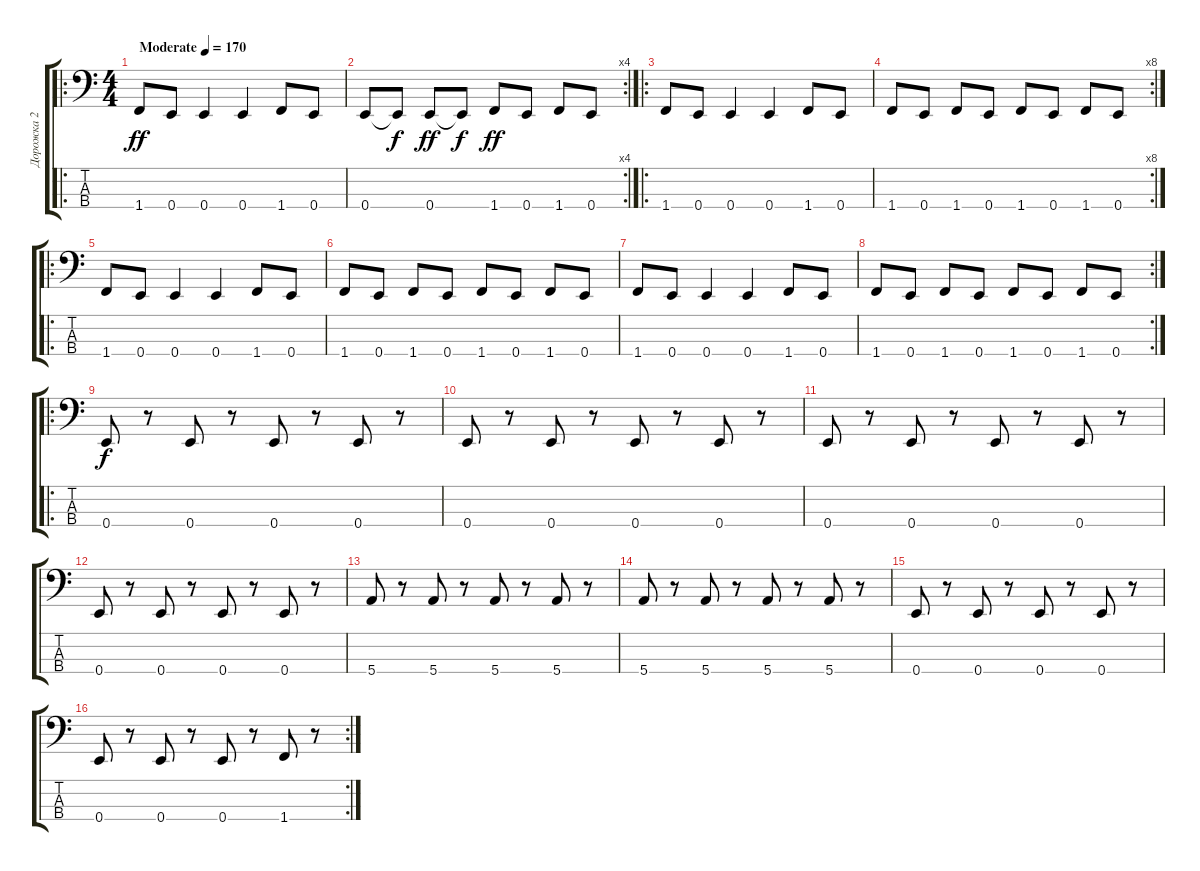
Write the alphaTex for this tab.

\track ("Дорожка 2" "Дорожка 2") {instrument electricbassfinger}
\staff {score tabs}
\tuning (G2 D2 A1 E1) {hide}
\ro
\ts (4 4)
\tempo (170 "Moderate")
\clef f4
\ks c
1.4.8{dy ff instrument electricbassfinger} 0.4.8 0.4.4 0.4.4 1.4.8 0.4.8 |
\rc 4
0.4.8 0.4{t}.8{dy f} 0.4.8{dy ff} 0.4{t}.8{dy f} 1.4.8{dy ff} 0.4.8 1.4.8 0.4.8 |
\ro
1.4.8 0.4.8 0.4.4 0.4.4 1.4.8 0.4.8 |
\rc 8
1.4.8 0.4.8 1.4.8 0.4.8 1.4.8 0.4.8 1.4.8 0.4.8 |
\ro
1.4.8 0.4.8 0.4.4 0.4.4 1.4.8 0.4.8 |
1.4.8 0.4.8 1.4.8 0.4.8 1.4.8 0.4.8 1.4.8 0.4.8 |
1.4.8 0.4.8 0.4.4 0.4.4 1.4.8 0.4.8 |
\rc 2
1.4.8 0.4.8 1.4.8 0.4.8 1.4.8 0.4.8 1.4.8 0.4.8 |
\ro
0.4.8{dy f} r.8 0.4.8 r.8 0.4.8 r.8 0.4.8 r.8 |
0.4.8 r.8 0.4.8 r.8 0.4.8 r.8 0.4.8 r.8 |
0.4.8 r.8 0.4.8 r.8 0.4.8 r.8 0.4.8 r.8 |
0.4.8 r.8 0.4.8 r.8 0.4.8 r.8 0.4.8 r.8 |
5.4.8 r.8 5.4.8 r.8 5.4.8 r.8 5.4.8 r.8 |
5.4.8 r.8 5.4.8 r.8 5.4.8 r.8 5.4.8 r.8 |
0.4.8 r.8 0.4.8 r.8 0.4.8 r.8 0.4.8 r.8 |
\rc 2
0.4.8 r.8 0.4.8 r.8 0.4.8 r.8 1.4.8 r.8
